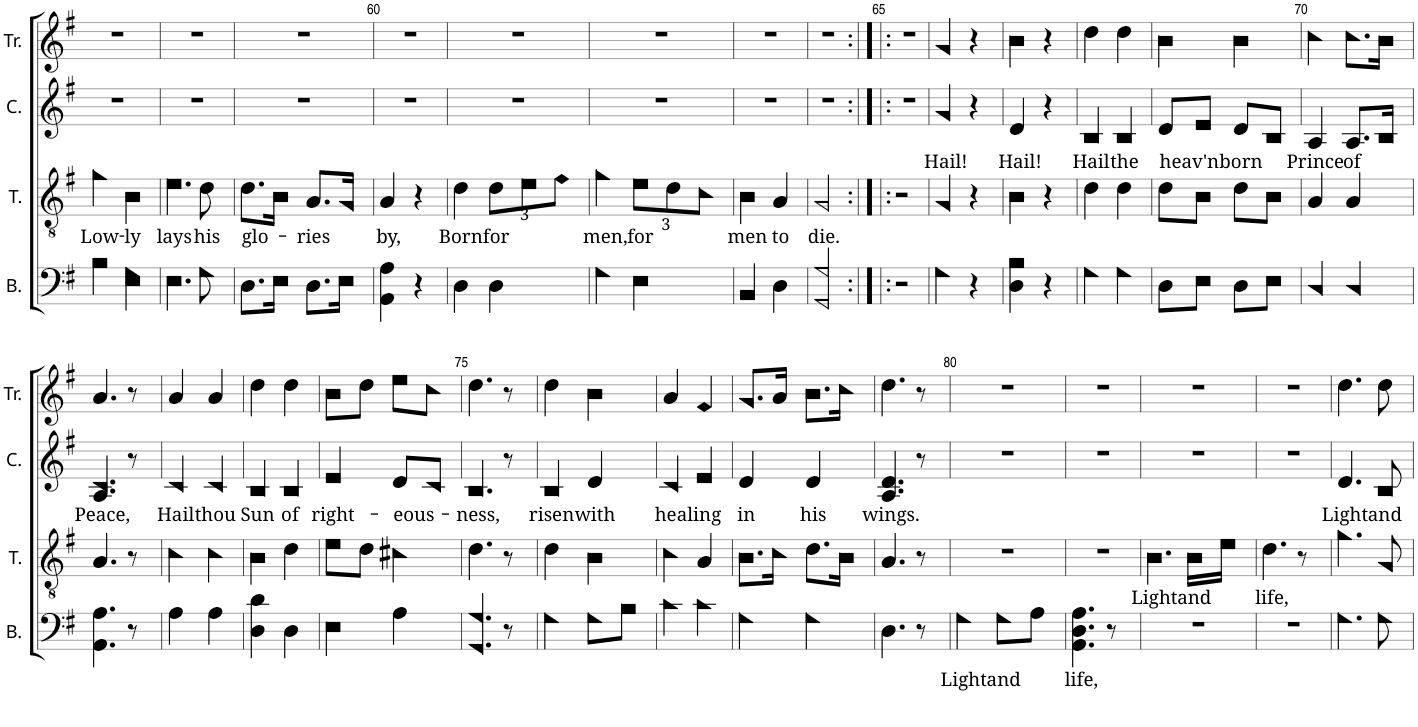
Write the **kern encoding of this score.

**kern	**text	**kern	**text	**kern	**text	**kern
*part4	*part4	*part3	*part3	*part2	*part2	*part1
*staff4	*staff4	*staff3	*staff3	*staff2	*staff2	*staff1
*I"B.	*	*I"T.	*	*I"C.	*	*I"Tr.
*I'B.	*	*I'T.	*	*I'C.	*	*I'Tr.
!!LO:PB:g=z
*clefF4	*	*clefGv2	*	*clefG2	*	*clefG2
*k[f#]	*	*k[f#]	*	*k[f#]	*	*k[f#]
*M2/4	*	*M2/4	*	*M2/4	*	*M2/4
=57	=57	=57	=57	=57	=57	=57
!	!	!	!LO:LY:b	!	!	!
4B!\	.	4g!\	Low-	2r	.	2r
!	!	!	!LO:LY:b	!	!	!
4E!\ 4G!\	.	4B!\	-ly	.	.	.
=58	=58	=58	=58	=58	=58	=58
!	!	!	!LO:LY:b	!	!	!
4.E!\	.	4.e!\	lays	2r	.	2r
!	!	!	!LO:LY:b	!	!	!
8G!\	.	8d!\	his	.	.	.
=59	=59	=59	=59	=59	=59	=59
!	!	!	!LO:LY:b	!	!	!
8.D!\L	.	8.d!\L	glo-	2r	.	2r
16E!\Jk	.	16B!\Jk	.	.	.	.
!	!	!	!LO:LY:b	!	!	!
8.D!\L	.	8.A!/L	-ries	.	.	.
16E!\Jk	.	16G!/Jk	.	.	.	.
=60	=60	=60	=60	=60	=60	=60
!	!	!	!LO:LY:b	!	!	!
4AA!\ 4A!\	.	4A!/	by,	2r	.	2r
4r	.	4r	.	.	.	.
=61	=61	=61	=61	=61	=61	=61
!	!	!	!LO:LY:b	!	!	!
4D!\	.	4d!\	Born	2r	.	2r
*	*	*Xbrackettup	*	*	*	*
!	!	!	!LO:LY:b	!	!	!
4D!\	.	12d!\L	for	.	.	.
.	.	12e!\	.	.	.	.
.	.	12f#!\J	.	.	.	.
=62	=62	=62	=62	=62	=62	=62
!	!	!	!LO:LY:b	!	!	!
4G!\	.	4g!\	men,	2r	.	2r
!	!	!	!LO:LY:b	!	!	!
4E!\	.	12e!\L	for	.	.	.
.	.	12d!\	.	.	.	.
.	.	12c!\J	.	.	.	.
=63	=63	=63	=63	=63	=63	=63
!	!	!	!LO:LY:b	!	!	!
4BB!/	.	4B!\	men	2r	.	2r
!	!	!	!LO:LY:b	!	!	!
4D!\	.	4A!/	to	.	.	.
=64	=64	=64	=64	=64	=64	=64
!	!	!	!LO:LY:b	!	!	!
2GG!/ 2G!/	.	2G!/	die.	2r	.	2r
=65:|!|:	=65:|!|:	=65:|!|:	=65:|!|:	=65:|!|:	=65:|!|:	=65:|!|:
2r	.	2r	.	2r	.	2r
=66	=66	=66	=66	=66	=66	=66
!	!	!	!	!	!LO:LY:b	!
4G!\	.	4G!/	.	4g!/	Hail!	4g!/
4r	.	4r	.	4r	.	4r
=67	=67	=67	=67	=67	=67	=67
!	!	!	!	!	!LO:LY:b	!
4D!\ 4B!\	.	4B!\	.	4d!/	Hail!	4b!\
4r	.	4r	.	4r	.	4r
=68	=68	=68	=68	=68	=68	=68
!	!	!	!	!	!LO:LY:b	!
4G!\	.	4d!\	.	4B!/	Hail	4dd!\
!	!	!	!	!	!LO:LY:b	!
4G!\	.	4d!\	.	4B!/	the	4dd!\
=69	=69	=69	=69	=69	=69	=69
!	!	!	!	!	!LO:LY:b	!
8D!\L	.	8d!\L	.	8d!/L	heav'n-	4b!\
8E!\J	.	8B!\J	.	8e!/J	.	.
!	!	!	!	!	!LO:LY:b	!
8D!\L	.	8d!\L	.	8d!/L	-born	4b!\
8E!\J	.	8B!\J	.	8B!/J	.	.
=70	=70	=70	=70	=70	=70	=70
!	!	!	!	!	!LO:LY:b	!
4C!/	.	4A!/	.	4A!/	Prince	4cc!\
!	!	!	!	!	!LO:LY:b	!
4C!/	.	4A!/	.	8.A!/L	of	8.cc!\L
.	.	.	.	16B!/Jk	.	16b!\Jk
!!LO:LB:g=z
=71	=71	=71	=71	=71	=71	=71
!	!	!	!	!	!LO:LY:b	!
4.AA!\ 4.A!\	.	4.A!/	.	4.A!/ 4.c!/	Peace,	4.a!/
8r	.	8r	.	8r	.	8r
=72	=72	=72	=72	=72	=72	=72
!	!	!	!	!	!LO:LY:b	!
4A!\	.	4c!\	.	4c!/	Hail	4a!/
!	!	!	!	!	!LO:LY:b	!
4A!\	.	4c!\	.	4c!/	thou	4a!/
=73	=73	=73	=73	=73	=73	=73
!	!	!	!	!	!LO:LY:b	!
4D!\ 4d!\	.	4B!\	.	4B!/	Sun	4dd!\
!	!	!	!	!	!LO:LY:b	!
4D!\	.	4d!\	.	4B!/	of	4dd!\
=74	=74	=74	=74	=74	=74	=74
!	!	!	!	!	!LO:LY:b	!
4E!\	.	8e!\L	.	4e!/	right-	8b!\L
.	.	8d!\J	.	.	.	8dd!\J
!	!	!	!	!	!LO:LY:b	!
4A!\	.	4c#X!\	.	8d!/L	-eous-	8ee!\L
.	.	.	.	8c!/J	.	8cc!\J
=75	=75	=75	=75	=75	=75	=75
!	!	!	!	!	!LO:LY:b	!
4.GG!/ 4.G!/	.	4.d!\	.	4.B!/	-ness,	4.dd!\
8r	.	8r	.	8r	.	8r
=76	=76	=76	=76	=76	=76	=76
!	!	!	!	!	!LO:LY:b	!
4G!\	.	4d!\	.	4B!/	risen	4dd!\
!	!	!	!	!	!LO:LY:b	!
8G!\L	.	4B!\	.	4d!/	with	4b!\
8B!\J	.	.	.	.	.	.
=77	=77	=77	=77	=77	=77	=77
!	!	!	!	!	!LO:LY:b	!
4c!\	.	4c!\	.	4c!/	hea-	4a!/
!	!	!	!	!	!LO:LY:b	!
4c!\	.	4A!/	.	4e!/	-ling	4f#!/
=78	=78	=78	=78	=78	=78	=78
!	!	!	!	!	!LO:LY:b	!
4G!\	.	8.B!\L	.	4d!/	in	8.g!/L
.	.	16c!\Jk	.	.	.	16a!/Jk
!	!	!	!	!	!LO:LY:b	!
4G!\	.	8.d!\L	.	4d!/	his	8.b!\L
.	.	16B!\Jk	.	.	.	16cc!\Jk
=79	=79	=79	=79	=79	=79	=79
!	!	!	!	!	!LO:LY:b	!
4.D!\	.	4.A!/	.	4.A!/ 4.d!/	wings.	4.dd!\
8r	.	8r	.	8r	.	8r
=80	=80	=80	=80	=80	=80	=80
!	!LO:LY:b	!	!	!	!	!
4G!\	Light	2r	.	2r	.	2r
!	!LO:LY:b	!	!	!	!	!
8G!\L	and	.	.	.	.	.
8A!\J	.	.	.	.	.	.
=81	=81	=81	=81	=81	=81	=81
!	!LO:LY:b	!	!	!	!	!
4.AA!\ 4.D!\ 4.A!\	life,	2r	.	2r	.	2r
8r	.	.	.	.	.	.
=82	=82	=82	=82	=82	=82	=82
!	!	!	!LO:LY:b	!	!	!
2r	.	4.B!\	Light	2r	.	2r
!	!	!	!LO:LY:b	!	!	!
.	.	16B!\LL	and	.	.	.
.	.	16e!\JJ	.	.	.	.
=83	=83	=83	=83	=83	=83	=83
!	!	!	!LO:LY:b	!	!	!
2r	.	4.d!\	life,	2r	.	2r
.	.	8r	.	.	.	.
=84	=84	=84	=84	=84	=84	=84
!	!	!	!	!	!LO:LY:b	!
4.G!\	.	4.g!\	.	4.d!/	Light	4.dd!\
!	!	!	!	!	!LO:LY:b	!
8G!\	.	8G!/	.	8B!/	and	8dd!\
=	=	=	=	=	=	=
*-	*-	*-	*-	*-	*-	*-
